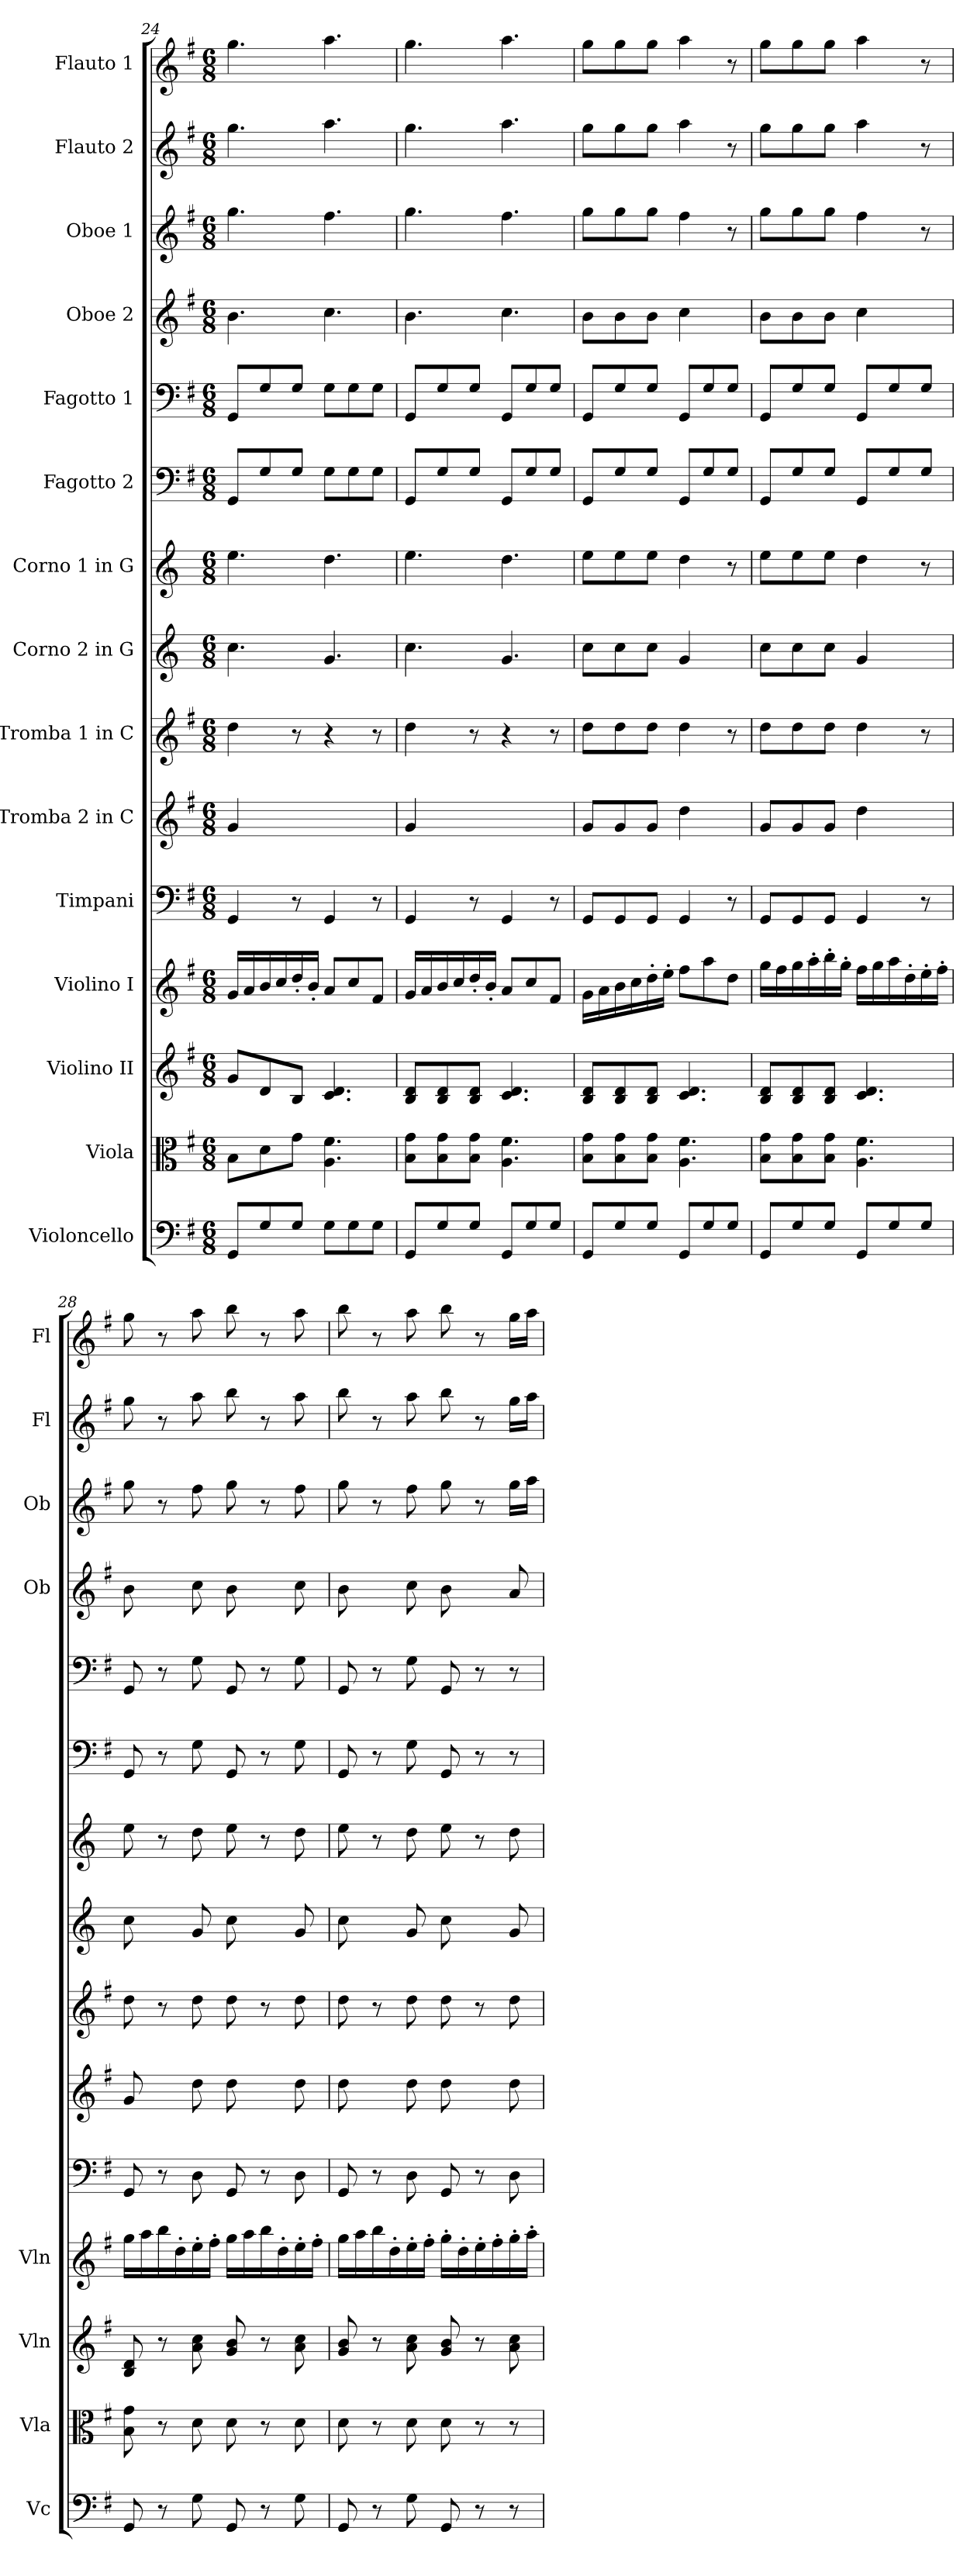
**kern	**kern	**kern	**kern	**kern	**kern	**kern	**kern	**kern	**kern	**kern	**kern	**kern	**kern	**kern
*part15	*part14	*part13	*part12	*part11	*part10	*part9	*part8	*part7	*part6	*part5	*part4	*part3	*part2	*part1
*staff15	*staff14	*staff13	*staff12	*staff11	*staff10	*staff9	*staff8	*staff7	*staff6	*staff5	*staff4	*staff3	*staff2	*staff1
*I"Violoncello	*I"Viola	*I"Violino II	*I"Violino I	*I"Timpani	*I"Tromba 2 in C	*I"Tromba 1 in C	*I"Corno 2 in G	*I"Corno 1 in G	*I"Fagotto 2	*I"Fagotto 1	*I"Oboe 2	*I"Oboe 1	*I"Flauto 2	*I"Flauto 1
*I'Vc	*I'Vla	*I'Vln	*I'Vln	*	*	*	*	*	*	*	*I'Ob	*I'Ob	*I'Fl	*I'Fl
*clefF4	*clefC3	*clefG2	*clefG2	*clefF4	*clefG2	*clefG2	*clefG2	*clefG2	*clefF4	*clefF4	*clefG2	*clefG2	*clefG2	*clefG2
*	*	*	*	*	*ITrd1c2	*ITrd1c2	*ITrd-4c-7	*ITrd-4c-7	*	*	*	*	*	*
*k[f#]	*k[f#]	*k[f#]	*k[f#]	*k[f#]	*k[b-]	*k[b-]	*k[f#]	*k[f#]	*k[f#]	*k[f#]	*k[f#]	*k[f#]	*k[f#]	*k[f#]
*G:	*G:	*G:	*G:	*G:	*F:	*F:	*G:	*G:	*G:	*G:	*G:	*G:	*G:	*G:
*M6/8	*M6/8	*M6/8	*M6/8	*M6/8	*M6/8	*M6/8	*M6/8	*M6/8	*M6/8	*M6/8	*M6/8	*M6/8	*M6/8	*M6/8
=24	=24	=24	=24	=24	=24	=24	=24	=24	=24	=24	=24	=24	=24	=24
8GG/L	8B\L	8g/L	16g/LL	4GG	4f	4cc	4.gg	4.bb	8GG/L	8GG/L	4.b	4.gg	4.gg	4.gg
.	.	.	16a/	.	.	.	.	.	.	.	.	.	.	.
8G/	8d\	8d/	16b/	.	.	.	.	.	8G/	8G/	.	.	.	.
.	.	.	16cc/	.	.	.	.	.	.	.	.	.	.	.
8G/J	8g\J	8B/J	16dd'/	8r	8ryy	8r	.	.	8G/J	8G/J	.	.	.	.
.	.	.	16b'/JJ	.	.	.	.	.	.	.	.	.	.	.
8G\L	4.A 4.f#	4.c 4.d	8a/L	4GG	4ryy	4r	4.dd	4.aa	8G\L	8G\L	4.cc	4.ff#	4.aa	4.aa
8G\	.	.	8cc/	.	.	.	.	.	8G\	8G\	.	.	.	.
8G\J	.	.	8f#/J	8r	8ryy	8r	.	.	8G\J	8G\J	.	.	.	.
=25	=25	=25	=25	=25	=25	=25	=25	=25	=25	=25	=25	=25	=25	=25
8GG/L	8B\ 8g\L	8B/ 8d/L	16g/LL	4GG	4f	4cc	4.gg	4.bb	8GG/L	8GG/L	4.b	4.gg	4.gg	4.gg
.	.	.	16a/	.	.	.	.	.	.	.	.	.	.	.
8G/	8B\ 8g\	8B/ 8d/	16b/	.	.	.	.	.	8G/	8G/	.	.	.	.
.	.	.	16cc/	.	.	.	.	.	.	.	.	.	.	.
8G/J	8B\ 8g\J	8B/ 8d/J	16dd'/	8r	8ryy	8r	.	.	8G/J	8G/J	.	.	.	.
.	.	.	16b'/JJ	.	.	.	.	.	.	.	.	.	.	.
8GG/L	4.A 4.f#	4.c 4.d	8a/L	4GG	4ryy	4r	4.dd	4.aa	8GG/L	8GG/L	4.cc	4.ff#	4.aa	4.aa
8G/	.	.	8cc/	.	.	.	.	.	8G/	8G/	.	.	.	.
8G/J	.	.	8f#/J	8r	8ryy	8r	.	.	8G/J	8G/J	.	.	.	.
=26	=26	=26	=26	=26	=26	=26	=26	=26	=26	=26	=26	=26	=26	=26
8GG/L	8B\ 8g\L	8B/ 8d/L	16g\LL	8GG/L	8f/L	8cc\L	8gg\L	8bb\L	8GG/L	8GG/L	8b\L	8gg\L	8gg\L	8gg\L
.	.	.	16a\	.	.	.	.	.	.	.	.	.	.	.
8G/	8B\ 8g\	8B/ 8d/	16b\	8GG/	8f/	8cc\	8gg\	8bb\	8G/	8G/	8b\	8gg\	8gg\	8gg\
.	.	.	16cc\	.	.	.	.	.	.	.	.	.	.	.
8G/J	8B\ 8g\J	8B/ 8d/J	16dd'\	8GG/J	8f/J	8cc\J	8gg\J	8bb\J	8G/J	8G/J	8b\J	8gg\J	8gg\J	8gg\J
.	.	.	16ee'\JJ	.	.	.	.	.	.	.	.	.	.	.
8GG/L	4.A 4.f#	4.c 4.d	8ff#\L	4GG	4cc	4cc	4dd	4aa	8GG/L	8GG/L	4cc	4ff#	4aa	4aa
8G/	.	.	8aa\	.	.	.	.	.	8G/	8G/	.	.	.	.
8G/J	.	.	8dd\J	8r	8ryy	8r	8ryy	8r	8G/J	8G/J	8ryy	8r	8r	8r
=27	=27	=27	=27	=27	=27	=27	=27	=27	=27	=27	=27	=27	=27	=27
8GG/L	8B\ 8g\L	8B/ 8d/L	16gg\LL	8GG/L	8f/L	8cc\L	8gg\L	8bb\L	8GG/L	8GG/L	8b\L	8gg\L	8gg\L	8gg\L
.	.	.	16ff#\	.	.	.	.	.	.	.	.	.	.	.
8G/	8B\ 8g\	8B/ 8d/	16gg\	8GG/	8f/	8cc\	8gg\	8bb\	8G/	8G/	8b\	8gg\	8gg\	8gg\
.	.	.	16aa'\	.	.	.	.	.	.	.	.	.	.	.
8G/J	8B\ 8g\J	8B/ 8d/J	16bb'\	8GG/J	8f/J	8cc\J	8gg\J	8bb\J	8G/J	8G/J	8b\J	8gg\J	8gg\J	8gg\J
.	.	.	16gg'\JJ	.	.	.	.	.	.	.	.	.	.	.
8GG/L	4.A 4.f#	4.c 4.d	16ff#\LL	4GG	4cc	4cc	4dd	4aa	8GG/L	8GG/L	4cc	4ff#	4aa	4aa
.	.	.	16gg\	.	.	.	.	.	.	.	.	.	.	.
8G/	.	.	16aa\	.	.	.	.	.	8G/	8G/	.	.	.	.
.	.	.	16dd'\	.	.	.	.	.	.	.	.	.	.	.
8G/J	.	.	16ee'\	8r	8ryy	8r	8ryy	8r	8G/J	8G/J	8ryy	8r	8r	8r
.	.	.	16ff#'\JJ	.	.	.	.	.	.	.	.	.	.	.
=28	=28	=28	=28	=28	=28	=28	=28	=28	=28	=28	=28	=28	=28	=28
8GG	8B 8g	8B 8d	16gg\LL	8GG	8f	8cc	8gg	8bb	8GG	8GG	8b	8gg	8gg	8gg
.	.	.	16aa\	.	.	.	.	.	.	.	.	.	.	.
8r	8r	8r	16bb\	8r	8ryy	8r	8ryy	8r	8r	8r	8ryy	8r	8r	8r
.	.	.	16dd'\	.	.	.	.	.	.	.	.	.	.	.
8G	8d	8a 8cc	16ee'\	8D	8cc	8cc	8dd	8aa	8G	8G	8cc	8ff#	8aa	8aa
.	.	.	16ff#'\JJ	.	.	.	.	.	.	.	.	.	.	.
8GG	8d	8g 8b	16gg\LL	8GG	8cc	8cc	8gg	8bb	8GG	8GG	8b	8gg	8bb	8bb
.	.	.	16aa\	.	.	.	.	.	.	.	.	.	.	.
8r	8r	8r	16bb\	8r	8ryy	8r	8ryy	8r	8r	8r	8ryy	8r	8r	8r
.	.	.	16dd'\	.	.	.	.	.	.	.	.	.	.	.
8G	8d	8a 8cc	16ee'\	8D	8cc	8cc	8dd	8aa	8G	8G	8cc	8ff#	8aa	8aa
.	.	.	16ff#'\JJ	.	.	.	.	.	.	.	.	.	.	.
=29	=29	=29	=29	=29	=29	=29	=29	=29	=29	=29	=29	=29	=29	=29
8GG	8d	8g 8b	16gg\LL	8GG	8cc	8cc	8gg	8bb	8GG	8GG	8b	8gg	8bb	8bb
.	.	.	16aa\	.	.	.	.	.	.	.	.	.	.	.
8r	8r	8r	16bb\	8r	8ryy	8r	8ryy	8r	8r	8r	8ryy	8r	8r	8r
.	.	.	16dd'\	.	.	.	.	.	.	.	.	.	.	.
8G	8d	8a 8cc	16ee'\	8D	8cc	8cc	8dd	8aa	8G	8G	8cc	8ff#	8aa	8aa
.	.	.	16ff#'\JJ	.	.	.	.	.	.	.	.	.	.	.
8GG	8d	8g 8b	16gg'\LL	8GG	8cc	8cc	8gg	8bb	8GG	8GG	8b	8gg	8bb	8bb
.	.	.	16dd'\	.	.	.	.	.	.	.	.	.	.	.
8r	8r	8r	16ee'\	8r	8ryy	8r	8ryy	8r	8r	8r	8ryy	8r	8r	8r
.	.	.	16ff#'\	.	.	.	.	.	.	.	.	.	.	.
8r	8r	8a 8cc	16gg'\	8D	8cc	8cc	8dd	8aa	8r	8r	8a	16gg\LL	16gg\LL	16gg\LL
.	.	.	16aa'\JJ	.	.	.	.	.	.	.	.	16aa\JJ	16aa\JJ	16aa\JJ
=	=	=	=	=	=	=	=	=	=	=	=	=	=	=
*-	*-	*-	*-	*-	*-	*-	*-	*-	*-	*-	*-	*-	*-	*-
